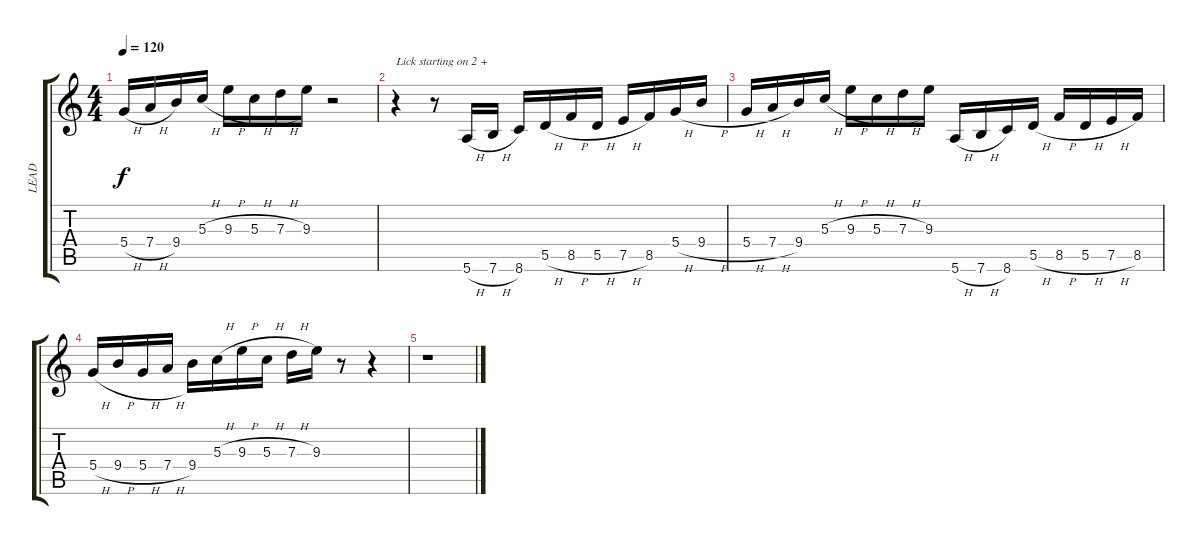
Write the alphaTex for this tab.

\track ("LEAD" "LEAD") {instrument distortionguitar}
\staff {score tabs}
\tuning (E4 B3 G3 D3 A2 E2) {hide}
\ts (4 4)
\tempo 120
\clef g2
\ks c
5.4{h}.16{dy f} 7.4{h}.16 9.4.16 5.3{h}.16 9.3{h}.16 5.3{h}.16 7.3{h}.16 9.3.16 r.2 |
r.4{txt "Lick starting on 2 +"} r.8 5.6{h}.16 7.6{h}.16 8.6.16 5.5{h}.16 8.5{h}.16 5.5{h}.16 7.5{h}.16 8.5.16 5.4{h}.16 9.4{h}.16 |
5.4{h}.16 7.4{h}.16 9.4.16 5.3{h}.16 9.3{h}.16 5.3{h}.16 7.3{h}.16 9.3.16 5.6{h}.16 7.6{h}.16 8.6.16 5.5{h}.16 8.5{h}.16 5.5{h}.16 7.5{h}.16 8.5.16 |
5.4{h}.16 9.4{h}.16 5.4{h}.16 7.4{h}.16 9.4.16 5.3{h}.16 9.3{h}.16 5.3{h}.16 7.3{h}.16 9.3.16 r.8 r.4 |
r.1
